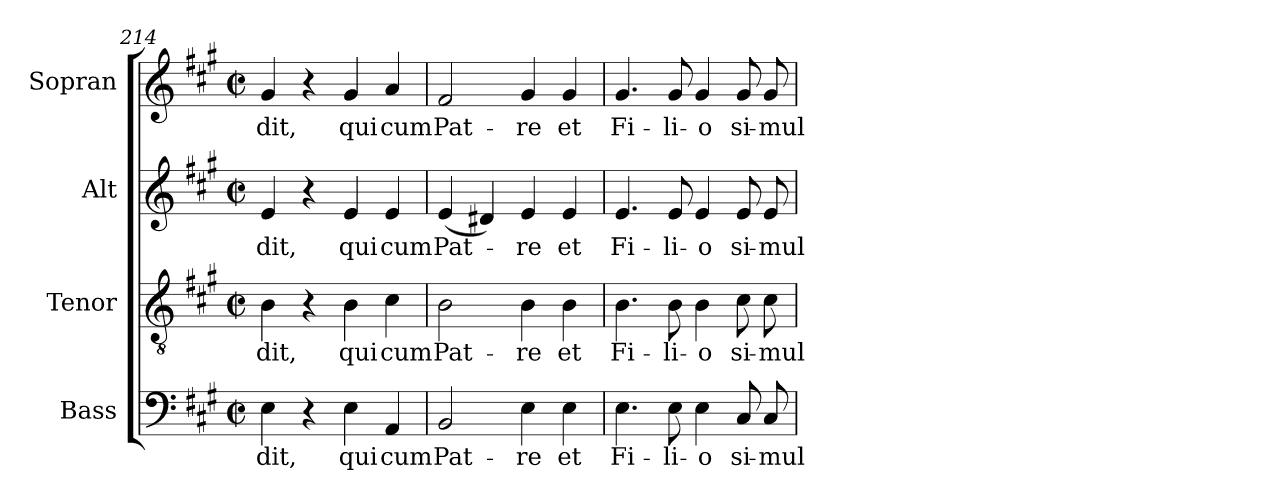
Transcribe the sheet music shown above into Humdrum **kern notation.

**kern	**text	**kern	**text	**kern	**text	**kern	**text
*part4	*part4	*part3	*part3	*part2	*part2	*part1	*part1
*staff4	*staff4	*staff3	*staff3	*staff2	*staff2	*staff1	*staff1
*I"Bass	*	*I"Tenor	*	*I"Alt	*	*I"Sopran	*
*I'B.	*	*I'T.	*	*I'A.	*	*I'S.	*
*clefF4	*	*clefGv2	*	*clefG2	*	*clefG2	*
*k[f#c#g#]	*	*k[f#c#g#]	*	*k[f#c#g#]	*	*k[f#c#g#]	*
*A:	*	*A:	*	*A:	*	*A:	*
*M2/2	*	*M2/2	*	*M2/2	*	*M2/2	*
*met(c|)	*	*met(c|)	*	*met(c|)	*	*met(c|)	*
=214	=214	=214	=214	=214	=214	=214	=214
!	!LO:LY:b	!	!LO:LY:b	!	!LO:LY:b	!	!LO:LY:b
4E\	-dit,	4B\	-dit,	4e/	-dit,	4g#/	-dit,
4r	.	4r	.	4r	.	4r	.
!	!LO:LY:b	!	!LO:LY:b	!	!LO:LY:b	!	!LO:LY:b
4E\	qui	4B\	qui	4e/	qui	4g#/	qui
!	!LO:LY:b	!	!LO:LY:b	!	!LO:LY:b	!	!LO:LY:b
4AA/	cum	4c#\	cum	4e/	cum	4a/	cum
=215	=215	=215	=215	=215	=215	=215	=215
!	!LO:LY:b	!	!LO:LY:b	!	!LO:LY:b	!	!LO:LY:b
2BB/	Pat-	2B\	Pat-	(<4e/	Pat-	2f#/	Pat-
.	.	.	.	4d#X/)	.	.	.
!	!LO:LY:b	!	!LO:LY:b	!	!LO:LY:b	!	!LO:LY:b
4E\	-re	4B\	-re	4e/	-re	4g#/	-re
!	!LO:LY:b	!	!LO:LY:b	!	!LO:LY:b	!	!LO:LY:b
4E\	et	4B\	et	4e/	et	4g#/	et
=216	=216	=216	=216	=216	=216	=216	=216
!	!LO:LY:b	!	!LO:LY:b	!	!LO:LY:b	!	!LO:LY:b
4.E\	Fi-	4.B\	Fi-	4.e/	Fi-	4.g#/	Fi-
!	!LO:LY:b	!	!LO:LY:b	!	!LO:LY:b	!	!LO:LY:b
8E\	-li-	8B\	-li-	8e/	-li-	8g#/	-li-
!	!LO:LY:b	!	!LO:LY:b	!	!LO:LY:b	!	!LO:LY:b
4E\	-o	4B\	-o	4e/	-o	4g#/	-o
!	!LO:LY:b	!	!LO:LY:b	!	!LO:LY:b	!	!LO:LY:b
8C#/	si-	8c#\	si-	8e/	si-	8g#/	si-
!	!LO:LY:b	!	!LO:LY:b	!	!LO:LY:b	!	!LO:LY:b
8C#/	-mul	8c#\	-mul	8e/	-mul	8g#/	-mul
=	=	=	=	=	=	=	=
*-	*-	*-	*-	*-	*-	*-	*-
